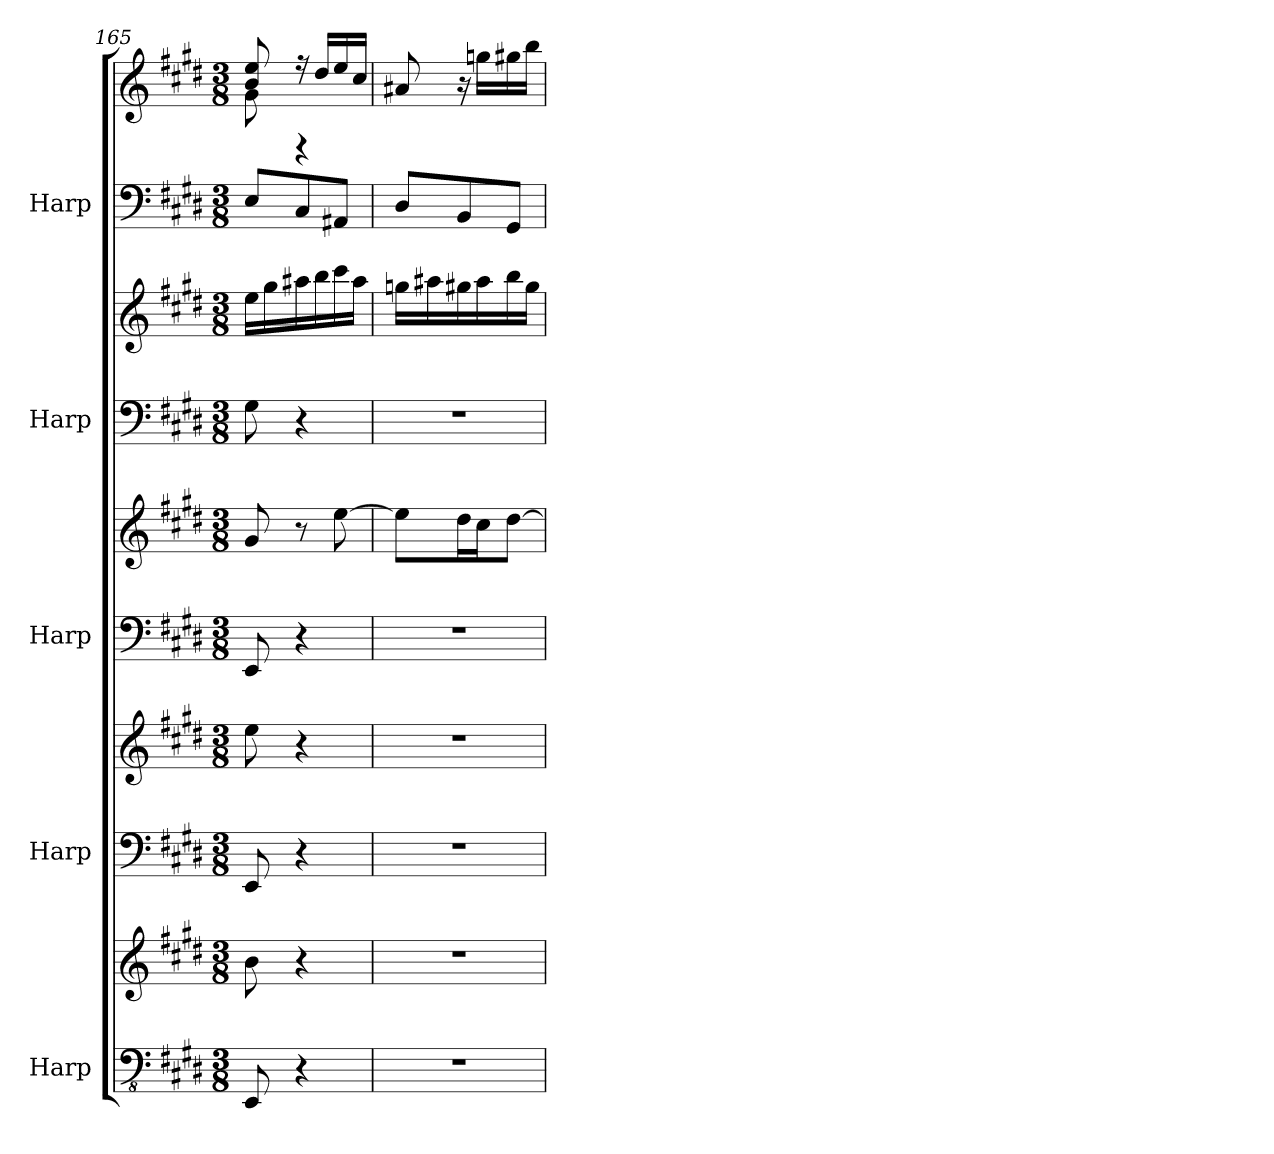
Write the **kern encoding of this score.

**kern	**kern	**kern	**kern	**kern	**kern	**kern	**kern	**kern	**kern
*part5	*part5	*part4	*part4	*part3	*part3	*part2	*part2	*part1	*part1
*staff10	*staff9	*staff8	*staff7	*staff6	*staff5	*staff4	*staff3	*staff2	*staff1
*I"Harp	*	*I"Harp	*	*I"Harp	*	*I"Harp	*	*I"Harp	*
*I'Hp	*	*I'Hp	*	*I'Hp	*	*I'Hp	*	*I'Hp	*
*clefFv4	*clefG2	*clefF4	*clefG2	*clefF4	*clefG2	*clefF4	*clefG2	*clefF4	*clefG2
*k[f#c#g#d#]	*k[f#c#g#d#]	*k[f#c#g#d#]	*k[f#c#g#d#]	*k[f#c#g#d#]	*k[f#c#g#d#]	*k[f#c#g#d#]	*k[f#c#g#d#]	*k[f#c#g#d#]	*k[f#c#g#d#]
*M3/8	*M3/8	*M3/8	*M3/8	*M3/8	*M3/8	*M3/8	*M3/8	*M3/8	*M3/8
=165	=165	=165	=165	=165	=165	=165	=165	=165	=165
*	*	*	*	*	*	*	*	*	*^
8EEE/	8b\	8EE/	8ee\	8EE/	8g#/	8G#\	16ee\LL	8E/L	8b/ 8ee/	8g#\
.	.	.	.	.	.	.	16gg#\	.	.	.
4r	4r	4r	4r	4r	8r	4r	16aa#X\	8C#/	16r	4rD
.	.	.	.	.	.	.	16bb\	.	16dd#/LL	.
.	.	.	.	.	[8ee\	.	16ccc#\	8AA#X/J	16ee/	.
.	.	.	.	.	.	.	16aa#\JJ	.	16cc#/JJ	.
*	*	*	*	*	*	*	*	*	*v	*v
=166	=166	=166	=166	=166	=166	=166	=166	=166	=166
4.r	4.r	4.r	4.r	4.r	8ee\L]	4.r	16ggn\LL	8D#/L	8a#X/
.	.	.	.	.	.	.	16aa#X\	.	.
.	.	.	.	.	16dd#\L	.	16gg#X\	8BB/	16r
.	.	.	.	.	16cc#\J	.	16aa#\	.	16ggn\LL
.	.	.	.	.	[8dd#\J	.	16bb\	8GG#/J	16gg#X\
.	.	.	.	.	.	.	16gg#\JJ	.	16bb\JJ
=	=	=	=	=	=	=	=	=	=
*-	*-	*-	*-	*-	*-	*-	*-	*-	*-
